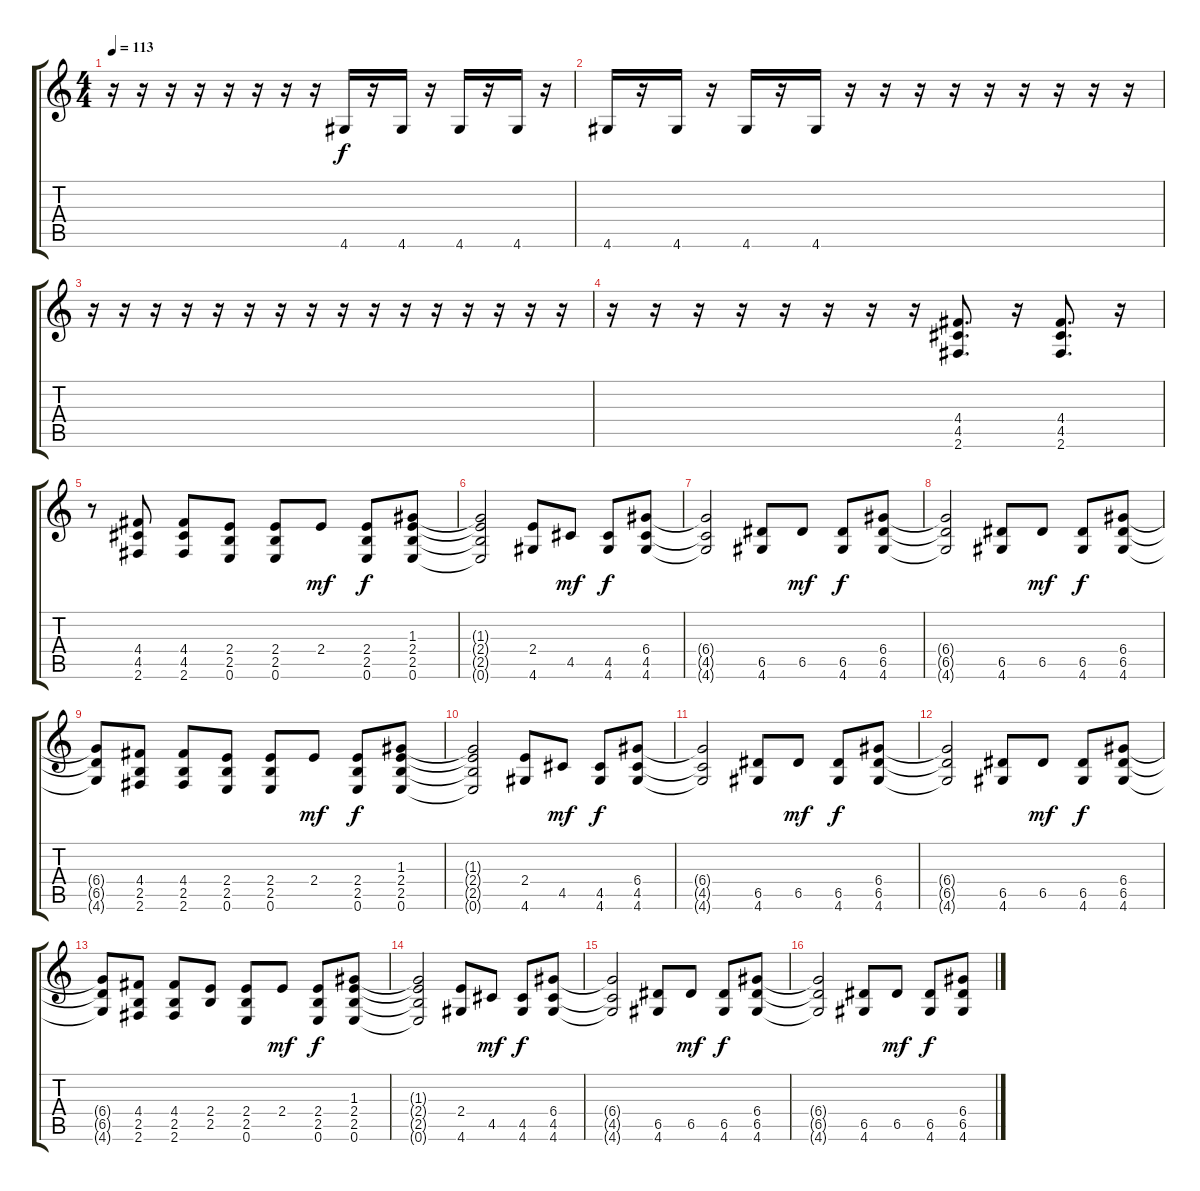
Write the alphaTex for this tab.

\track "" {instrument distortionguitar}
\staff {score tabs}
\tuning (E4 B3 G3 D3 A2 E2) {hide}
\ts (4 4)
\tempo 113
\clef g2
\ks c
r.16{dy f} r.16 r.16 r.16 r.16 r.16 r.16 r.16 4.6.16 r.16 4.6.16 r.16 4.6.16 r.16 4.6.16 r.16 |
4.6.16 r.16 4.6.16 r.16 4.6.16 r.16 4.6.16 r.16 r.16 r.16 r.16 r.16 r.16 r.16 r.16 r.16 |
r.16 r.16 r.16 r.16 r.16 r.16 r.16 r.16 r.16 r.16 r.16 r.16 r.16 r.16 r.16 r.16 |
r.16 r.16 r.16 r.16 r.16 r.16 r.16 r.16 (4.4 4.5 2.6).8{d} r.16 (4.4 4.5 2.6).8{d} r.16 |
r.8 (4.4 4.5 2.6).8 (4.4 4.5 2.6).8 (2.4 2.5 0.6).8 (2.4 2.5 0.6).8 2.4.8{dy mf} (2.4 2.5 0.6).8{dy f} (1.3 2.4 2.5 0.6).8 |
(1.3{t} 2.4{t} 2.5{t} 0.6{t}).2 (2.4 4.6).8 4.5.8{dy mf} (4.5 4.6).8{dy f} (6.4 4.5 4.6).8 |
(6.4{t} 4.5{t} 4.6{t}).2 (6.5 4.6).8 6.5.8{dy mf} (6.5 4.6).8{dy f} (6.4 6.5 4.6).8 |
(6.4{t} 6.5{t} 4.6{t}).2 (6.5 4.6).8 6.5.8{dy mf} (6.5 4.6).8{dy f} (6.4 6.5 4.6).8 |
(6.4{t} 6.5{t} 4.6{t}).8 (4.4 2.5 2.6).8 (4.4 2.5 2.6).8 (2.4 2.5 0.6).8 (2.4 2.5 0.6).8 2.4.8{dy mf} (2.4 2.5 0.6).8{dy f} (1.3 2.4 2.5 0.6).8 |
(1.3{t} 2.4{t} 2.5{t} 0.6{t}).2 (2.4 4.6).8 4.5.8{dy mf} (4.5 4.6).8{dy f} (6.4 4.5 4.6).8 |
(6.4{t} 4.5{t} 4.6{t}).2 (6.5 4.6).8 6.5.8{dy mf} (6.5 4.6).8{dy f} (6.4 6.5 4.6).8 |
(6.4{t} 6.5{t} 4.6{t}).2 (6.5 4.6).8 6.5.8{dy mf} (6.5 4.6).8{dy f} (6.4 6.5 4.6).8 |
(6.4{t} 6.5{t} 4.6{t}).8 (4.4 2.5 2.6).8 (4.4 2.5 2.6).8 (2.4 2.5).8 (2.4 2.5 0.6).8 2.4.8{dy mf} (2.4 2.5 0.6).8{dy f} (1.3 2.4 2.5 0.6).8 |
(1.3{t} 2.4{t} 2.5{t} 0.6{t}).2 (2.4 4.6).8 4.5.8{dy mf} (4.5 4.6).8{dy f} (6.4 4.5 4.6).8 |
(6.4{t} 4.5{t} 4.6{t}).2 (6.5 4.6).8 6.5.8{dy mf} (6.5 4.6).8{dy f} (6.4 6.5 4.6).8 |
(6.4{t} 6.5{t} 4.6{t}).2 (6.5 4.6).8 6.5.8{dy mf} (6.5 4.6).8{dy f} (6.4 6.5 4.6).8
